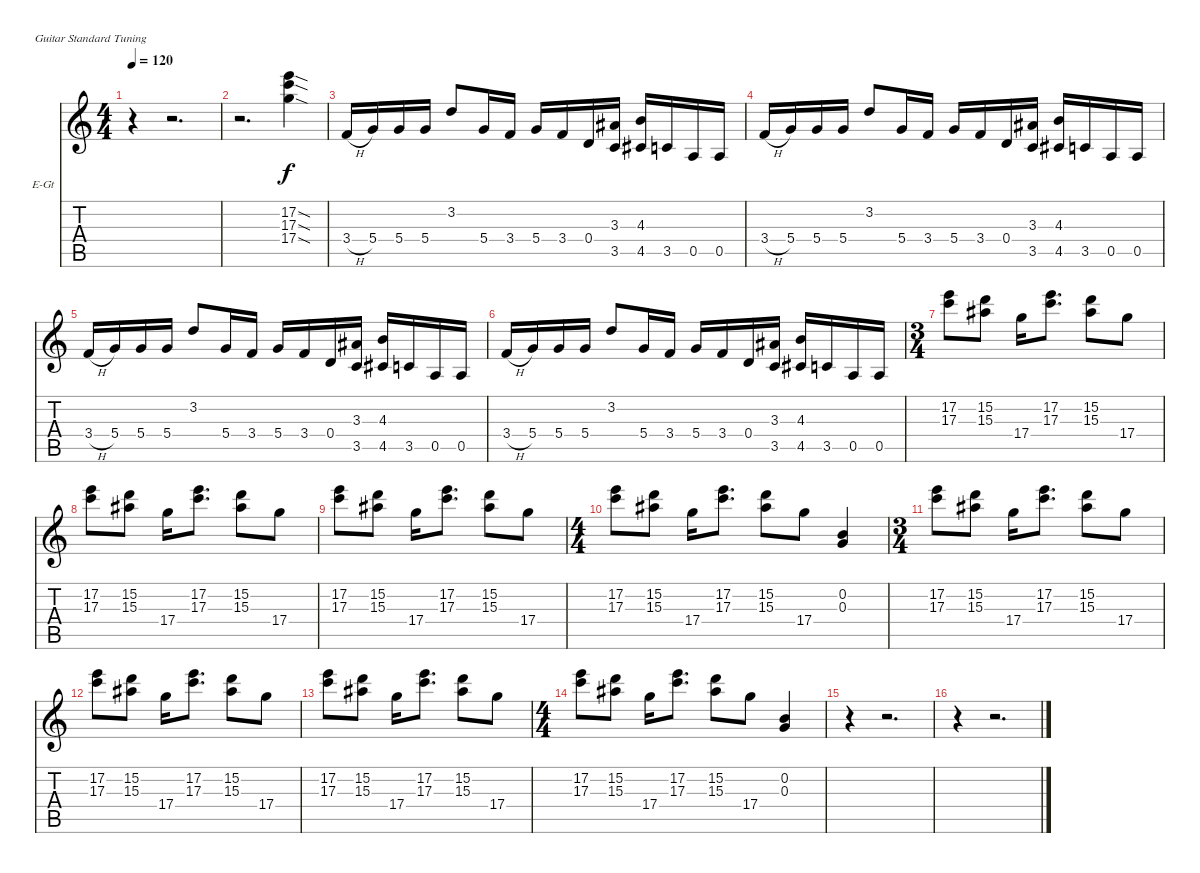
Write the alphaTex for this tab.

\defaultSystemsLayout 4
\bracketExtendMode nobrackets
\firstSystemTrackNameOrientation horizontal
\otherSystemsTrackNameOrientation horizontal
\track ("Mike McCready (Drive)" "E-Gt") {instrument overdrivenguitar}
\staff {score tabs}
\tuning (E4 B3 G3 D3 A2 E2)
\ts (4 4)
\tempo 120
\clef g2
\ks c
r.4{dy f} r.2{d} |
r.2{d} (17.2{sod} 17.3{sod} 17.4{sod}).4 |
3.4{h}.16 5.4.16 5.4.16 5.4.16 3.2.8 5.4.16 3.4.16 5.4.16 3.4.16 0.4.16 (3.3 3.5).16 (4.3 4.5).16 3.5.16 0.5.16 0.5.16 |
3.4{h}.16 5.4.16 5.4.16 5.4.16 3.2.8 5.4.16 3.4.16 5.4.16 3.4.16 0.4.16 (3.3 3.5).16 (4.3 4.5).16 3.5.16 0.5.16 0.5.16 |
3.4{h}.16 5.4.16 5.4.16 5.4.16 3.2.8 5.4.16 3.4.16 5.4.16 3.4.16 0.4.16 (3.3 3.5).16 (4.3 4.5).16 3.5.16 0.5.16 0.5.16 |
3.4{h}.16 5.4.16 5.4.16 5.4.16 3.2.8 5.4.16 3.4.16 5.4.16 3.4.16 0.4.16 (3.3 3.5).16 (4.3 4.5).16 3.5.16 0.5.16 0.5.16 |
\ts (3 4)
(17.2 17.3).8 (15.2 15.3).8 17.4.16 (17.2 17.3).8{d} (15.2 15.3).8 17.4.8 |
(17.2 17.3).8 (15.2 15.3).8 17.4.16 (17.2 17.3).8{d} (15.2 15.3).8 17.4.8 |
(17.2 17.3).8 (15.2 15.3).8 17.4.16 (17.2 17.3).8{d} (15.2 15.3).8 17.4.8 |
\ts (4 4)
(17.2 17.3).8 (15.2 15.3).8 17.4.16 (17.2 17.3).8{d} (15.2 15.3).8 17.4.8 (0.2 0.3).4 |
\ts (3 4)
(17.2 17.3).8 (15.2 15.3).8 17.4.16 (17.2 17.3).8{d} (15.2 15.3).8 17.4.8 |
(17.2 17.3).8 (15.2 15.3).8 17.4.16 (17.2 17.3).8{d} (15.2 15.3).8 17.4.8 |
(17.2 17.3).8 (15.2 15.3).8 17.4.16 (17.2 17.3).8{d} (15.2 15.3).8 17.4.8 |
\ts (4 4)
(17.2 17.3).8 (15.2 15.3).8 17.4.16 (17.2 17.3).8{d} (15.2 15.3).8 17.4.8 (0.2 0.3).4 |
r.4 r.2{d} |
r.4 r.2{d}
